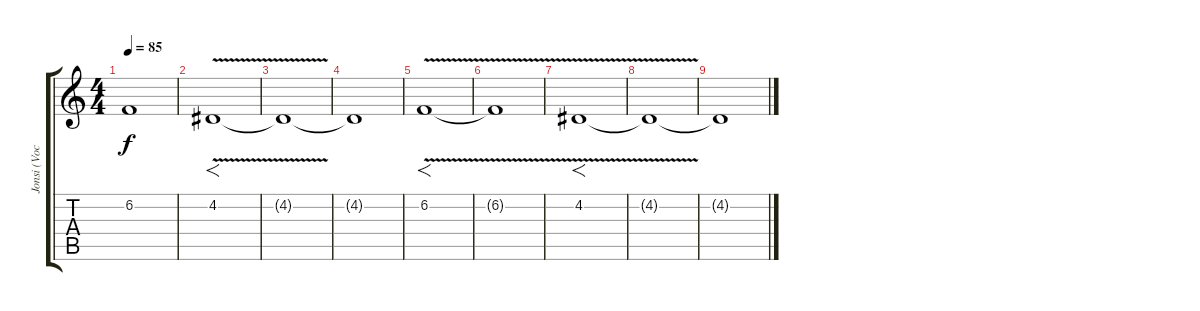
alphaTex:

\track ("Jonsi (Vocals and Noises)" "Jonsi (Voc") {instrument fx7echoes}
\staff {score tabs}
\tuning (E4 B3 G3 D3 A2 E2) {hide}
\ts (4 4)
\tempo 85
\clef g2
\ks c
6.2{t}.1{dy f} |
4.2{v}.1{f} |
4.2{t}.1 |
4.2{t}.1 |
6.2{v}.1{f} |
6.2{t}.1 |
4.2{v}.1{f} |
4.2{t}.1 |
4.2{t}.1
